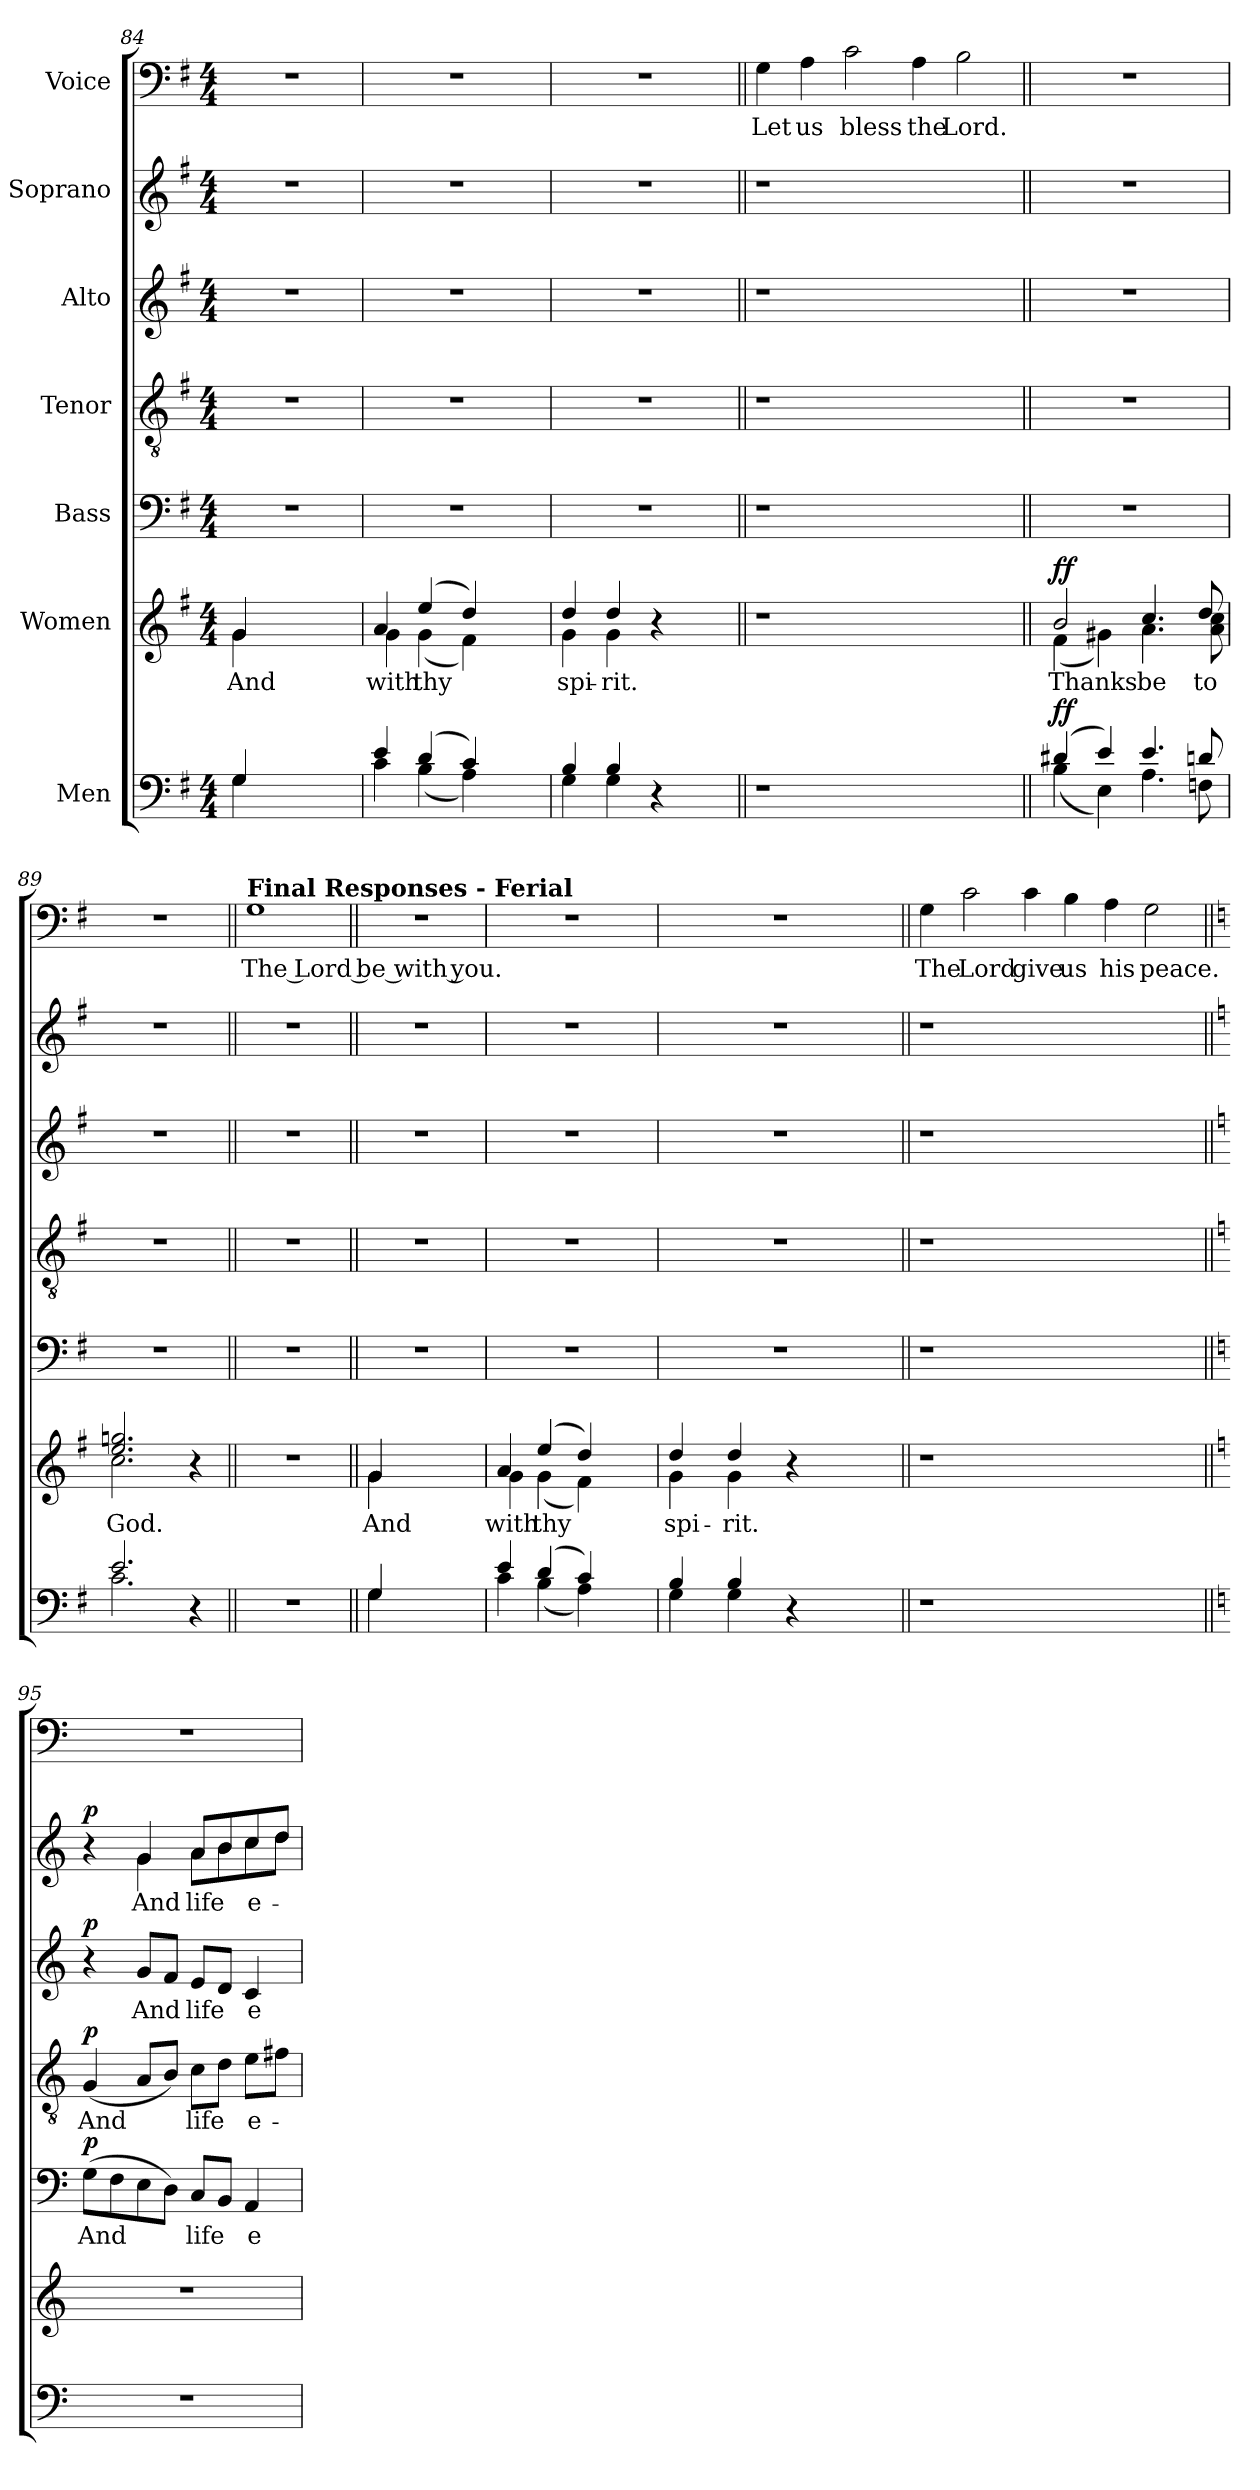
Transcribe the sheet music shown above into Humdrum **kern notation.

**kern	**dynam	**kern	**text	**dynam	**kern	**text	**dynam	**kern	**text	**dynam	**kern	**text	**dynam	**kern	**text	**dynam	**kern	**text
*part7	*part7	*part6	*part6	*part6	*part5	*part5	*part5	*part4	*part4	*part4	*part3	*part3	*part3	*part2	*part2	*part2	*part1	*part1
*staff7	*staff7	*staff6	*staff6	*staff6	*staff5	*staff5	*staff5	*staff4	*staff4	*staff4	*staff3	*staff3	*staff3	*staff2	*staff2	*staff2	*staff1	*staff1
*I"Men	*	*I"Women	*	*	*I"Bass	*	*	*I"Tenor	*	*	*I"Alto	*	*	*I"Soprano	*	*	*I"Voice	*
!!LO:LB:g=z
*clefF4	*	*clefG2	*	*	*clefF4	*	*	*clefGv2	*	*	*clefG2	*	*	*clefG2	*	*	*clefF4	*
*k[f#]	*	*k[f#]	*	*	*k[f#]	*	*	*k[f#]	*	*	*k[f#]	*	*	*k[f#]	*	*	*k[f#]	*
*M4/4	*	*M4/4	*	*	*M4/4	*	*	*M4/4	*	*	*M4/4	*	*	*M4/4	*	*	*M4/4	*
=84	=84	=84	=84	=84	=84	=84	=84	=84	=84	=84	=84	=84	=84	=84	=84	=84	=84	=84
*^	*	*	*	*	*	*	*	*	*	*	*	*	*	*	*	*	*	*
!	!	!	!	!LO:LY:b	!	!	!	!	!	!	!	!	!	!	!	!	!	!	!
*	*	*	*^	*	*	*	*	*	*	*	*	*	*	*	*	*	*	*	*
4G/	4G\	.	4g/	4g\	And	.	1r	.	.	1r	.	.	1r	.	.	1r	.	.	1r	.
2.ryy	2.ryy	.	2.ryy	2.ryy	.	.	.	.	.	.	.	.	.	.	.	.	.	.	.	.
=85	=85	=85	=85	=85	=85	=85	=85	=85	=85	=85	=85	=85	=85	=85	=85	=85	=85	=85	=85	=85
!	!	!	!	!	!LO:LY:b	!	!	!	!	!	!	!	!	!	!	!	!	!	!	!
4e/	4c\	.	4a/	4g\	with	.	1r	.	.	1r	.	.	1r	.	.	1r	.	.	1r	.
!	!	!	!	!	!LO:LY:b	!	!	!	!	!	!	!	!	!	!	!	!	!	!	!
(4d/	(4B\	.	(4ee/	(4g\	thy	.	.	.	.	.	.	.	.	.	.	.	.	.	.	.
4c/)	4A\)	.	4dd/)	4f#\)	.	.	.	.	.	.	.	.	.	.	.	.	.	.	.	.
4ryy	4ryy	.	4ryy	4ryy	.	.	.	.	.	.	.	.	.	.	.	.	.	.	.	.
=86	=86	=86	=86	=86	=86	=86	=86	=86	=86	=86	=86	=86	=86	=86	=86	=86	=86	=86	=86	=86
!	!	!	!	!	!LO:LY:b	!	!	!	!	!	!	!	!	!	!	!	!	!	!	!
4B/	4G\	.	4dd/	4g\	spi-	.	1r	.	.	1r	.	.	1r	.	.	1r	.	.	1r	.
!	!	!	!	!	!LO:LY:b	!	!	!	!	!	!	!	!	!	!	!	!	!	!	!
4B/	4G\	.	4dd/	4g\	-rit.	.	.	.	.	.	.	.	.	.	.	.	.	.	.	.
4r	4ryy	.	4r	4ryy	.	.	.	.	.	.	.	.	.	.	.	.	.	.	.	.
4ryy	4ryy	.	4ryy	4ryy	.	.	.	.	.	.	.	.	.	.	.	.	.	.	.	.
!!LO:LB:g=z
=87||	=87||	=87||	=87||	=87||	=87||	=87||	=87||	=87||	=87||	=87||	=87||	=87||	=87||	=87||	=87||	=87||	=87||	=87||	=87||	=87||
!	!	!	!	!	!	!	!	!	!	!	!	!	!	!	!	!	!	!	!	!LO:LY:b
*v	*v	*	*	*	*	*	*	*	*	*	*	*	*	*	*	*	*	*	*	*
*	*	*v	*v	*	*	*	*	*	*	*	*	*	*	*	*	*	*	*	*
1r	.	1r	.	.	1r	.	.	1r	.	.	1r	.	.	1r	.	.	4G\	Let
!	!	!	!	!	!	!	!	!	!	!	!	!	!	!	!	!	!	!LO:LY:b
.	.	.	.	.	.	.	.	.	.	.	.	.	.	.	.	.	4A\	us
!	!	!	!	!	!	!	!	!	!	!	!	!	!	!	!	!	!	!LO:LY:b
.	.	.	.	.	.	.	.	.	.	.	.	.	.	.	.	.	2c\	bless
!	!	!	!	!	!	!	!	!	!	!	!	!	!	!	!	!	!	!LO:LY:b
2.ryy	.	2.ryy	.	.	2.ryy	.	.	2.ryy	.	.	2.ryy	.	.	2.ryy	.	.	4A\	the
!	!	!	!	!	!	!	!	!	!	!	!	!	!	!	!	!	!	!LO:LY:b
.	.	.	.	.	.	.	.	.	.	.	.	.	.	.	.	.	2B\	Lord.
!!LO:LB:g=z
=88||	=88||	=88||	=88||	=88||	=88||	=88||	=88||	=88||	=88||	=88||	=88||	=88||	=88||	=88||	=88||	=88||	=88||	=88||
*^	*	*	*	*	*	*	*	*	*	*	*	*	*	*	*	*	*	*
!	!	!LO:DY:a	!	!LO:LY:b	!LO:DY:a	!	!	!	!	!	!	!	!	!	!	!	!	!	!
*	*	*	*^	*	*	*	*	*	*	*	*	*	*	*	*	*	*	*	*
(4d#X/	(4B\	ff	2b/	(4f#\	Thanks	ff	1r	.	.	1r	.	.	1r	.	.	1r	.	.	1r	.
4e/)	4E\)	.	.	4g#X\)	.	.	.	.	.	.	.	.	.	.	.	.	.	.	.	.
!	!	!	!	!	!LO:LY:b	!	!	!	!	!	!	!	!	!	!	!	!	!	!	!
4.e/	4.A\	.	4.cc/	4.a\	be	.	.	.	.	.	.	.	.	.	.	.	.	.	.	.
!	!	!	!	!	!LO:LY:b	!	!	!	!	!	!	!	!	!	!	!	!	!	!	!
8dn/	8Fn\	.	8dd/	8a\ 8cc\	to	.	.	.	.	.	.	.	.	.	.	.	.	.	.	.
=89	=89	=89	=89	=89	=89	=89	=89	=89	=89	=89	=89	=89	=89	=89	=89	=89	=89	=89	=89	=89
!	!	!	!	!	!LO:LY:b	!	!	!	!	!	!	!	!	!	!	!	!	!	!	!
2.e/	2.c\	.	2.ee/ 2.ggn/	2.cc\	God.	.	1r	.	.	1r	.	.	1r	.	.	1r	.	.	1r	.
4r	4ryy	.	4r	4ryy	.	.	.	.	.	.	.	.	.	.	.	.	.	.	.	.
!!LO:PB:g=z
=90||	=90||	=90||	=90||	=90||	=90||	=90||	=90||	=90||	=90||	=90||	=90||	=90||	=90||	=90||	=90||	=90||	=90||	=90||	=90||	=90||
!	!	!	!	!	!	!	!	!	!	!	!	!	!	!	!	!	!	!	!LO:TX:a:B:t=Final Responses - Ferial	!
!	!	!	!	!	!	!	!	!	!	!	!	!	!	!	!	!	!	!	!	!LO:LY:b
*v	*v	*	*	*	*	*	*	*	*	*	*	*	*	*	*	*	*	*	*	*
*	*	*v	*v	*	*	*	*	*	*	*	*	*	*	*	*	*	*	*	*
1r	.	1r	.	.	1r	.	.	1r	.	.	1r	.	.	1r	.	.	1G	The Lord be with you.
!!LO:LB:g=z
=91||	=91||	=91||	=91||	=91||	=91||	=91||	=91||	=91||	=91||	=91||	=91||	=91||	=91||	=91||	=91||	=91||	=91||	=91||
*^	*	*	*	*	*	*	*	*	*	*	*	*	*	*	*	*	*	*
!	!	!	!	!LO:LY:b	!	!	!	!	!	!	!	!	!	!	!	!	!	!	!
*	*	*	*^	*	*	*	*	*	*	*	*	*	*	*	*	*	*	*	*
4G/	4G\	.	4g/	4g\	And	.	1r	.	.	1r	.	.	1r	.	.	1r	.	.	1r	.
2.ryy	2.ryy	.	2.ryy	2.ryy	.	.	.	.	.	.	.	.	.	.	.	.	.	.	.	.
=92	=92	=92	=92	=92	=92	=92	=92	=92	=92	=92	=92	=92	=92	=92	=92	=92	=92	=92	=92	=92
!	!	!	!	!	!LO:LY:b	!	!	!	!	!	!	!	!	!	!	!	!	!	!	!
4e/	4c\	.	4a/	4g\	with	.	1r	.	.	1r	.	.	1r	.	.	1r	.	.	1r	.
!	!	!	!	!	!LO:LY:b	!	!	!	!	!	!	!	!	!	!	!	!	!	!	!
(4d/	(4B\	.	(4ee/	(4g\	thy	.	.	.	.	.	.	.	.	.	.	.	.	.	.	.
4c/)	4A\)	.	4dd/)	4f#\)	.	.	.	.	.	.	.	.	.	.	.	.	.	.	.	.
4ryy	4ryy	.	4ryy	4ryy	.	.	.	.	.	.	.	.	.	.	.	.	.	.	.	.
=93	=93	=93	=93	=93	=93	=93	=93	=93	=93	=93	=93	=93	=93	=93	=93	=93	=93	=93	=93	=93
!	!	!	!	!	!LO:LY:b	!	!	!	!	!	!	!	!	!	!	!	!	!	!	!
4B/	4G\	.	4dd/	4g\	spi-	.	1r	.	.	1r	.	.	1r	.	.	1r	.	.	1r	.
!	!	!	!	!	!LO:LY:b	!	!	!	!	!	!	!	!	!	!	!	!	!	!	!
4B/	4G\	.	4dd/	4g\	-rit.	.	.	.	.	.	.	.	.	.	.	.	.	.	.	.
4r	4ryy	.	4r	4ryy	.	.	.	.	.	.	.	.	.	.	.	.	.	.	.	.
4ryy	4ryy	.	4ryy	4ryy	.	.	.	.	.	.	.	.	.	.	.	.	.	.	.	.
!!LO:LB:g=z
=94||	=94||	=94||	=94||	=94||	=94||	=94||	=94||	=94||	=94||	=94||	=94||	=94||	=94||	=94||	=94||	=94||	=94||	=94||	=94||	=94||
!	!	!	!	!	!	!	!	!	!	!	!	!	!	!	!	!	!	!	!	!LO:LY:b
*v	*v	*	*	*	*	*	*	*	*	*	*	*	*	*	*	*	*	*	*	*
*	*	*v	*v	*	*	*	*	*	*	*	*	*	*	*	*	*	*	*	*
1r	.	1r	.	.	1r	.	.	1r	.	.	1r	.	.	1r	.	.	4G\	The
!	!	!	!	!	!	!	!	!	!	!	!	!	!	!	!	!	!	!LO:LY:b
.	.	.	.	.	.	.	.	.	.	.	.	.	.	.	.	.	2c\	Lord
!	!	!	!	!	!	!	!	!	!	!	!	!	!	!	!	!	!	!LO:LY:b
.	.	.	.	.	.	.	.	.	.	.	.	.	.	.	.	.	4c\	give
!	!	!	!	!	!	!	!	!	!	!	!	!	!	!	!	!	!	!LO:LY:b
1ryy	.	1ryy	.	.	1ryy	.	.	1ryy	.	.	1ryy	.	.	1ryy	.	.	4B\	us
!	!	!	!	!	!	!	!	!	!	!	!	!	!	!	!	!	!	!LO:LY:b
.	.	.	.	.	.	.	.	.	.	.	.	.	.	.	.	.	4A\	his
!	!	!	!	!	!	!	!	!	!	!	!	!	!	!	!	!	!	!LO:LY:b
.	.	.	.	.	.	.	.	.	.	.	.	.	.	.	.	.	2G\	peace.
!!LO:LB:g=z
=95||	=95||	=95||	=95||	=95||	=95||	=95||	=95||	=95||	=95||	=95||	=95||	=95||	=95||	=95||	=95||	=95||	=95||	=95||
*k[]	*	*k[]	*	*	*k[]	*	*	*k[]	*	*	*k[]	*	*	*k[]	*	*	*k[]	*
!	!	!	!	!	!	!LO:LY:b	!LO:DY:a	!	!LO:LY:b	!LO:DY:a	!	!	!LO:DY:a	!	!	!LO:DY:a	!	!
*	*	*	*	*	*	*	*	*	*	*	*	*	*	*^	*	*	*	*
1r	.	1r	.	.	(8G\L	And	p	(4G/	And	p	4r	.	p	4r	4ryy	.	p	1r	.
.	.	.	.	.	8F\	.	.	.	.	.	.	.	.	.	.	.	.	.	.
!	!	!	!	!	!	!	!	!	!	!	!	!LO:LY:b	!	!	!	!LO:LY:b	!	!	!
.	.	.	.	.	8E\	.	.	8A/L	.	.	8g/L	And	.	4g/	4g\	And	.	.	.
.	.	.	.	.	8D\J)	.	.	8B/J)	.	.	8f/J	.	.	.	.	.	.	.	.
!	!	!	!	!	!	!LO:LY:b	!	!	!LO:LY:b	!	!	!LO:LY:b	!	!	!	!LO:LY:b	!	!	!
.	.	.	.	.	8C/L	life	.	8c\L	life	.	8e/L	life	.	8a/L	8a\L	life	.	.	.
.	.	.	.	.	8BB/J	.	.	8d\J	.	.	8d/J	.	.	8b/	8b\	.	.	.	.
!	!	!	!	!	!	!LO:LY:b	!	!	!LO:LY:b	!	!	!LO:LY:b	!	!	!	!LO:LY:b	!	!	!
.	.	.	.	.	4AA/	e-	.	8e\L	e-	.	4c/	e-	.	8cc/	8cc\	e-	.	.	.
.	.	.	.	.	.	.	.	8f#X\J	.	.	.	.	.	8dd/J	8dd\J	.	.	.	.
*	*	*	*	*	*	*	*	*	*	*	*	*	*	*v	*v	*	*	*	*
=	=	=	=	=	=	=	=	=	=	=	=	=	=	=	=	=	=	=
*-	*-	*-	*-	*-	*-	*-	*-	*-	*-	*-	*-	*-	*-	*-	*-	*-	*-	*-
